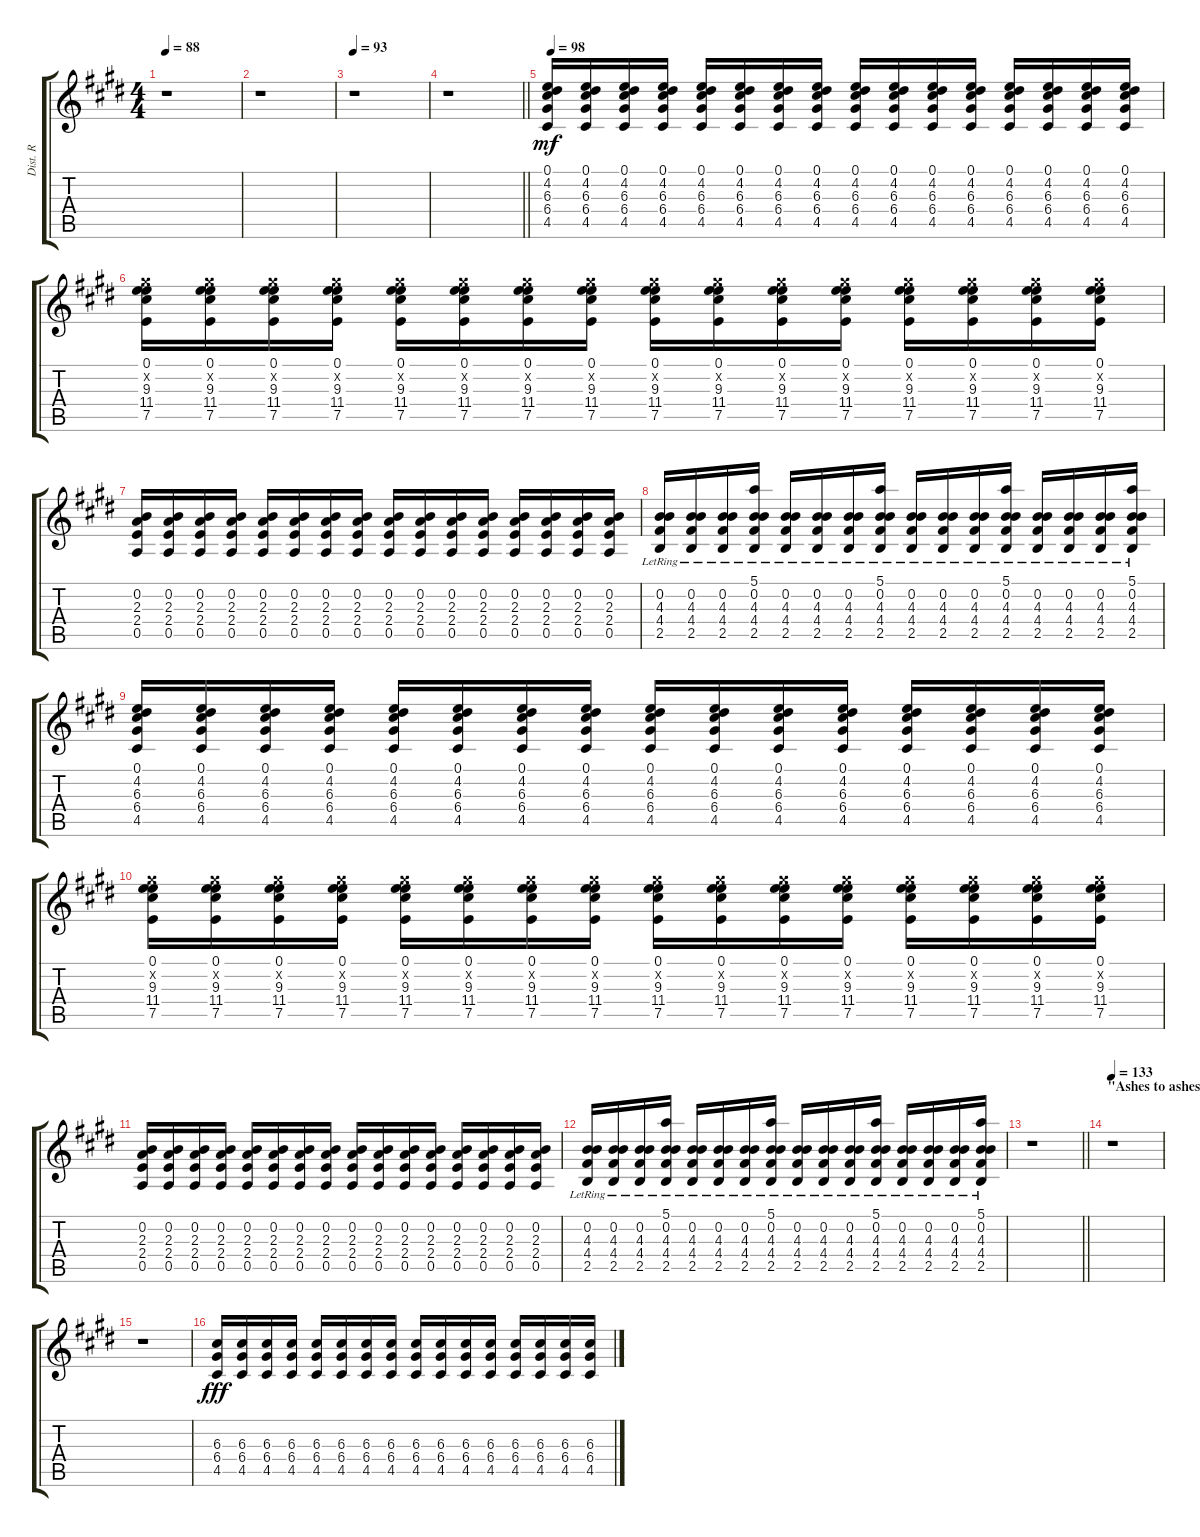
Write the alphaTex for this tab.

\track ("Dist. R" "Dist. R") {instrument distortionguitar}
\staff {score tabs}
\tuning (E4 B3 G3 D3 A2 E2) {hide}
\ts (4 4)
\tempo 88
\clef g2
\ks c#minor
r.1{dy mf} |
\ks e
r.1 |
\tempo 93
\ks c#minor
r.1 |
\barLineRight lightlight
r.1 |
\tempo 98
\ks e
(0.1 4.2 6.3 6.4 4.5).16 (0.1 4.2 6.3 6.4 4.5).16 (0.1 4.2 6.3 6.4 4.5).16 (0.1 4.2 6.3 6.4 4.5).16 (0.1 4.2 6.3 6.4 4.5).16 (0.1 4.2 6.3 6.4 4.5).16 (0.1 4.2 6.3 6.4 4.5).16 (0.1 4.2 6.3 6.4 4.5).16 (0.1 4.2 6.3 6.4 4.5).16 (0.1 4.2 6.3 6.4 4.5).16 (0.1 4.2 6.3 6.4 4.5).16 (0.1 4.2 6.3 6.4 4.5).16 (0.1 4.2 6.3 6.4 4.5).16 (0.1 4.2 6.3 6.4 4.5).16 (0.1 4.2 6.3 6.4 4.5).16 (0.1 4.2 6.3 6.4 4.5).16 |
\ks c#minor
(0.1 9.2{x} 9.3 11.4 7.5).16 (0.1 9.2{x} 9.3 11.4 7.5).16 (0.1 9.2{x} 9.3 11.4 7.5).16 (0.1 9.2{x} 9.3 11.4 7.5).16 (0.1 9.2{x} 9.3 11.4 7.5).16 (0.1 9.2{x} 9.3 11.4 7.5).16 (0.1 9.2{x} 9.3 11.4 7.5).16 (0.1 9.2{x} 9.3 11.4 7.5).16 (0.1 9.2{x} 9.3 11.4 7.5).16 (0.1 9.2{x} 9.3 11.4 7.5).16 (0.1 9.2{x} 9.3 11.4 7.5).16 (0.1 9.2{x} 9.3 11.4 7.5).16 (0.1 9.2{x} 9.3 11.4 7.5).16 (0.1 9.2{x} 9.3 11.4 7.5).16 (0.1 9.2{x} 9.3 11.4 7.5).16 (0.1 9.2{x} 9.3 11.4 7.5).16 |
\ks e
(0.2 2.3 2.4 0.5).16 (0.2 2.3 2.4 0.5).16 (0.2 2.3 2.4 0.5).16 (0.2 2.3 2.4 0.5).16 (0.2 2.3 2.4 0.5).16 (0.2 2.3 2.4 0.5).16 (0.2 2.3 2.4 0.5).16 (0.2 2.3 2.4 0.5).16 (0.2 2.3 2.4 0.5).16 (0.2 2.3 2.4 0.5).16 (0.2 2.3 2.4 0.5).16 (0.2 2.3 2.4 0.5).16 (0.2 2.3 2.4 0.5).16 (0.2 2.3 2.4 0.5).16 (0.2 2.3 2.4 0.5).16 (0.2 2.3 2.4 0.5).16 |
\ks c#minor
(0.2{lr} 4.3{lr} 4.4{lr} 2.5{lr}).16 (0.2{lr} 4.3{lr} 4.4{lr} 2.5{lr}).16 (0.2{lr} 4.3{lr} 4.4{lr} 2.5{lr}).16 (5.1{lr} 0.2{lr} 4.3{lr} 4.4{lr} 2.5{lr}).16 (0.2{lr} 4.3{lr} 4.4{lr} 2.5{lr}).16 (0.2{lr} 4.3{lr} 4.4{lr} 2.5{lr}).16 (0.2{lr} 4.3{lr} 4.4{lr} 2.5{lr}).16 (5.1{lr} 0.2{lr} 4.3{lr} 4.4{lr} 2.5{lr}).16 (0.2{lr} 4.3{lr} 4.4{lr} 2.5{lr}).16 (0.2{lr} 4.3{lr} 4.4{lr} 2.5{lr}).16 (0.2{lr} 4.3{lr} 4.4{lr} 2.5{lr}).16 (5.1{lr} 0.2{lr} 4.3{lr} 4.4{lr} 2.5{lr}).16 (0.2{lr} 4.3{lr} 4.4{lr} 2.5{lr}).16 (0.2{lr} 4.3{lr} 4.4{lr} 2.5{lr}).16 (0.2{lr} 4.3{lr} 4.4{lr} 2.5{lr}).16 (5.1{lr} 0.2{lr} 4.3{lr} 4.4{lr} 2.5{lr}).16 |
\ks e
(0.1 4.2 6.3 6.4 4.5).16 (0.1 4.2 6.3 6.4 4.5).16 (0.1 4.2 6.3 6.4 4.5).16 (0.1 4.2 6.3 6.4 4.5).16 (0.1 4.2 6.3 6.4 4.5).16 (0.1 4.2 6.3 6.4 4.5).16 (0.1 4.2 6.3 6.4 4.5).16 (0.1 4.2 6.3 6.4 4.5).16 (0.1 4.2 6.3 6.4 4.5).16 (0.1 4.2 6.3 6.4 4.5).16 (0.1 4.2 6.3 6.4 4.5).16 (0.1 4.2 6.3 6.4 4.5).16 (0.1 4.2 6.3 6.4 4.5).16 (0.1 4.2 6.3 6.4 4.5).16 (0.1 4.2 6.3 6.4 4.5).16 (0.1 4.2 6.3 6.4 4.5).16 |
\ks c#minor
(0.1 9.2{x} 9.3 11.4 7.5).16 (0.1 9.2{x} 9.3 11.4 7.5).16 (0.1 9.2{x} 9.3 11.4 7.5).16 (0.1 9.2{x} 9.3 11.4 7.5).16 (0.1 9.2{x} 9.3 11.4 7.5).16 (0.1 9.2{x} 9.3 11.4 7.5).16 (0.1 9.2{x} 9.3 11.4 7.5).16 (0.1 9.2{x} 9.3 11.4 7.5).16 (0.1 9.2{x} 9.3 11.4 7.5).16 (0.1 9.2{x} 9.3 11.4 7.5).16 (0.1 9.2{x} 9.3 11.4 7.5).16 (0.1 9.2{x} 9.3 11.4 7.5).16 (0.1 9.2{x} 9.3 11.4 7.5).16 (0.1 9.2{x} 9.3 11.4 7.5).16 (0.1 9.2{x} 9.3 11.4 7.5).16 (0.1 9.2{x} 9.3 11.4 7.5).16 |
\ks e
(0.2 2.3 2.4 0.5).16 (0.2 2.3 2.4 0.5).16 (0.2 2.3 2.4 0.5).16 (0.2 2.3 2.4 0.5).16 (0.2 2.3 2.4 0.5).16 (0.2 2.3 2.4 0.5).16 (0.2 2.3 2.4 0.5).16 (0.2 2.3 2.4 0.5).16 (0.2 2.3 2.4 0.5).16 (0.2 2.3 2.4 0.5).16 (0.2 2.3 2.4 0.5).16 (0.2 2.3 2.4 0.5).16 (0.2 2.3 2.4 0.5).16 (0.2 2.3 2.4 0.5).16 (0.2 2.3 2.4 0.5).16 (0.2 2.3 2.4 0.5).16 |
\ks c#minor
(0.2{lr} 4.3{lr} 4.4{lr} 2.5{lr}).16 (0.2{lr} 4.3{lr} 4.4{lr} 2.5{lr}).16 (0.2{lr} 4.3{lr} 4.4{lr} 2.5{lr}).16 (5.1{lr} 0.2{lr} 4.3{lr} 4.4{lr} 2.5{lr}).16 (0.2{lr} 4.3{lr} 4.4{lr} 2.5{lr}).16 (0.2{lr} 4.3{lr} 4.4{lr} 2.5{lr}).16 (0.2{lr} 4.3{lr} 4.4{lr} 2.5{lr}).16 (5.1{lr} 0.2{lr} 4.3{lr} 4.4{lr} 2.5{lr}).16 (0.2{lr} 4.3{lr} 4.4{lr} 2.5{lr}).16 (0.2{lr} 4.3{lr} 4.4{lr} 2.5{lr}).16 (0.2{lr} 4.3{lr} 4.4{lr} 2.5{lr}).16 (5.1{lr} 0.2{lr} 4.3{lr} 4.4{lr} 2.5{lr}).16 (0.2{lr} 4.3{lr} 4.4{lr} 2.5{lr}).16 (0.2{lr} 4.3{lr} 4.4{lr} 2.5{lr}).16 (0.2{lr} 4.3{lr} 4.4{lr} 2.5{lr}).16 (5.1{lr} 0.2{lr} 4.3{lr} 4.4{lr} 2.5{lr}).16 |
\barLineRight lightlight
\ks e
r.1 |
\section ("" "\"Ashes to ashes...\"")
\tempo 133
\ks c#minor
r.1 |
r.1 |
\ks e
(6.3 6.4 4.5).16{dy fff} (6.3 6.4 4.5).16 (6.3 6.4 4.5).16 (6.3 6.4 4.5).16 (6.3 6.4 4.5).16 (6.3 6.4 4.5).16 (6.3 6.4 4.5).16 (6.3 6.4 4.5).16 (6.3 6.4 4.5).16 (6.3 6.4 4.5).16 (6.3 6.4 4.5).16 (6.3 6.4 4.5).16 (6.3 6.4 4.5).16 (6.3 6.4 4.5).16 (6.3 6.4 4.5).16 (6.3 6.4 4.5).16
